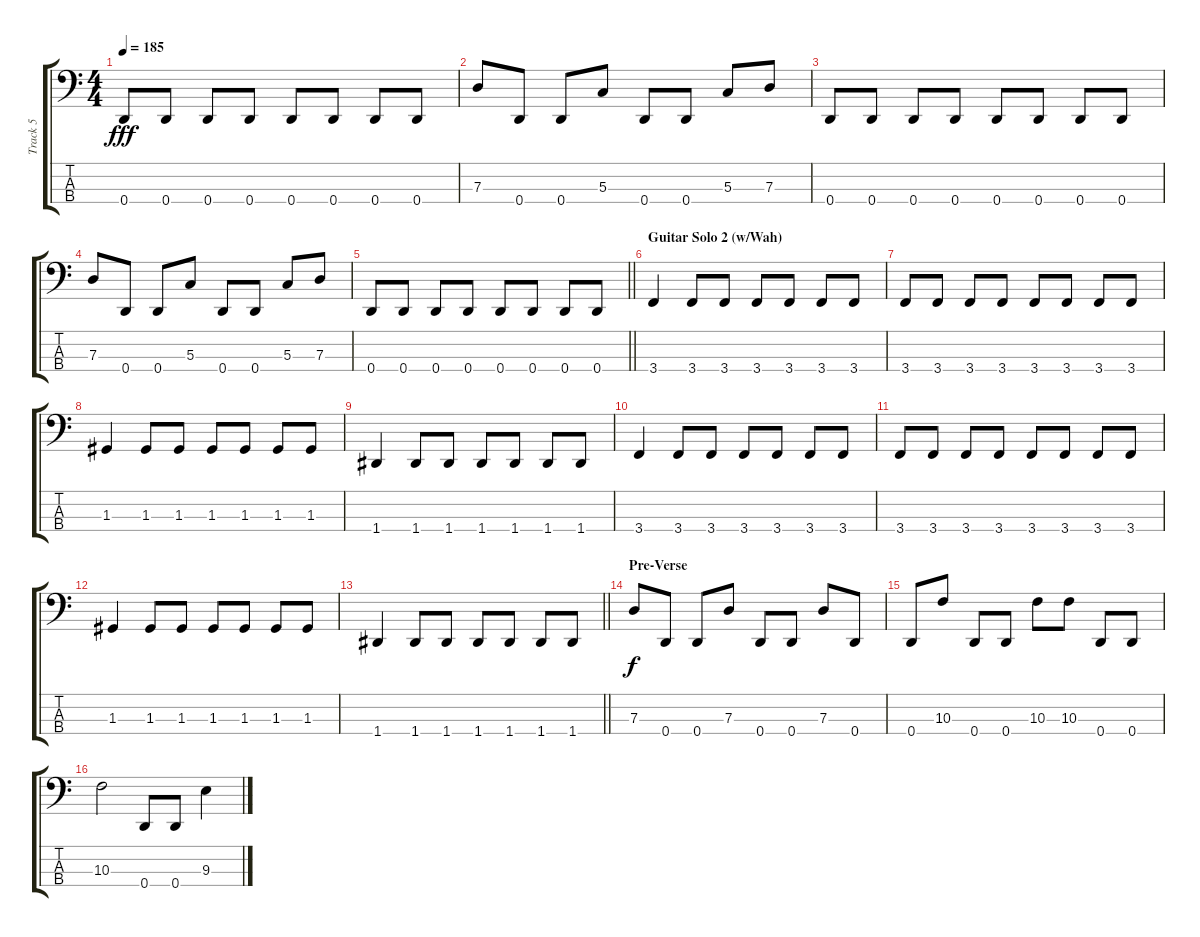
\track ("Track 5" "Track 5") {instrument electricbasspick}
\staff {score tabs}
\tuning (F2 C2 G1 D1) {hide}
\ts (4 4)
\tempo 185
\clef f4
\ks c
0.4.8{dy fff} 0.4.8 0.4.8 0.4.8 0.4.8 0.4.8 0.4.8 0.4.8 |
7.3.8 0.4.8 0.4.8 5.3.8 0.4.8 0.4.8 5.3.8 7.3.8 |
0.4.8 0.4.8 0.4.8 0.4.8 0.4.8 0.4.8 0.4.8 0.4.8 |
7.3.8 0.4.8 0.4.8 5.3.8 0.4.8 0.4.8 5.3.8 7.3.8 |
\barLineRight lightlight
0.4.8 0.4.8 0.4.8 0.4.8 0.4.8 0.4.8 0.4.8 0.4.8 |
\section ("" "Guitar Solo 2 (w/Wah)")
3.4.4 3.4.8 3.4.8 3.4.8 3.4.8 3.4.8 3.4.8 |
3.4.8 3.4.8 3.4.8 3.4.8 3.4.8 3.4.8 3.4.8 3.4.8 |
1.3.4 1.3.8 1.3.8 1.3.8 1.3.8 1.3.8 1.3.8 |
1.4.4 1.4.8 1.4.8 1.4.8 1.4.8 1.4.8 1.4.8 |
3.4.4 3.4.8 3.4.8 3.4.8 3.4.8 3.4.8 3.4.8 |
3.4.8 3.4.8 3.4.8 3.4.8 3.4.8 3.4.8 3.4.8 3.4.8 |
1.3.4 1.3.8 1.3.8 1.3.8 1.3.8 1.3.8 1.3.8 |
\barLineRight lightlight
1.4.4 1.4.8 1.4.8 1.4.8 1.4.8 1.4.8 1.4.8 |
\section ("" "Pre-Verse")
7.3.8{dy f} 0.4.8 0.4.8 7.3.8 0.4.8 0.4.8 7.3.8 0.4.8 |
0.4.8 10.3.8 0.4.8 0.4.8 10.3.8 10.3.8 0.4.8 0.4.8 |
10.3.2 0.4.8 0.4.8 9.3.4
